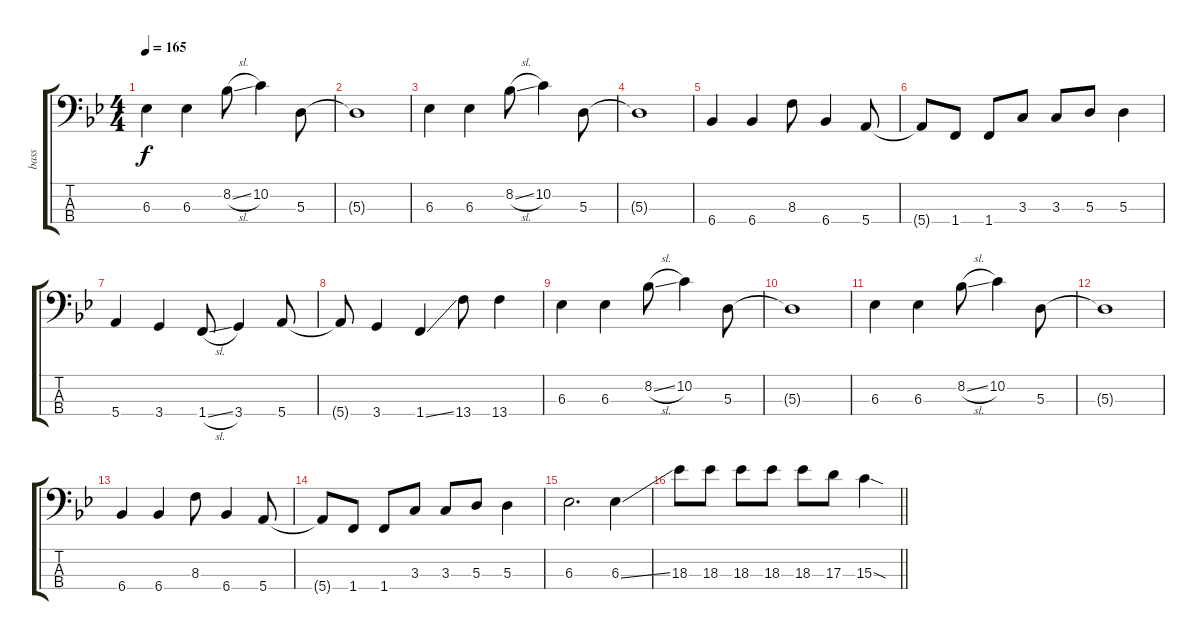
\track ("bass" "bass") {instrument electricbassfinger}
\staff {score tabs}
\tuning (G2 D2 A1 E1) {hide}
\ts (4 4)
\tempo 165
\clef f4
\ks bb
6.3.4{dy f} 6.3.4 8.2{sl}.8 10.2.4 5.3.8 |
5.3{t}.1 |
6.3.4 6.3.4 8.2{sl}.8 10.2.4 5.3.8 |
5.3{t}.1 |
6.4.4 6.4.4 8.3.8 6.4.4 5.4.8 |
5.4{t}.8 1.4.8 1.4.8 3.3.8 3.3.8 5.3.8 5.3.4 |
5.4.4 3.4.4 1.4{sl}.8 3.4.4 5.4.8 |
5.4{t}.8 3.4.4 1.4{ss}.4 13.4.8 13.4.4 |
6.3.4 6.3.4 8.2{sl}.8 10.2.4 5.3.8 |
5.3{t}.1 |
6.3.4 6.3.4 8.2{sl}.8 10.2.4 5.3.8 |
5.3{t}.1 |
6.4.4 6.4.4 8.3.8 6.4.4 5.4.8 |
5.4{t}.8 1.4.8 1.4.8 3.3.8 3.3.8 5.3.8 5.3.4 |
6.3.2{d} 6.3{ss}.4 |
\barLineRight lightlight
18.3.8 18.3.8 18.3.8 18.3.8 18.3.8 17.3.8 15.3{sod}.4
